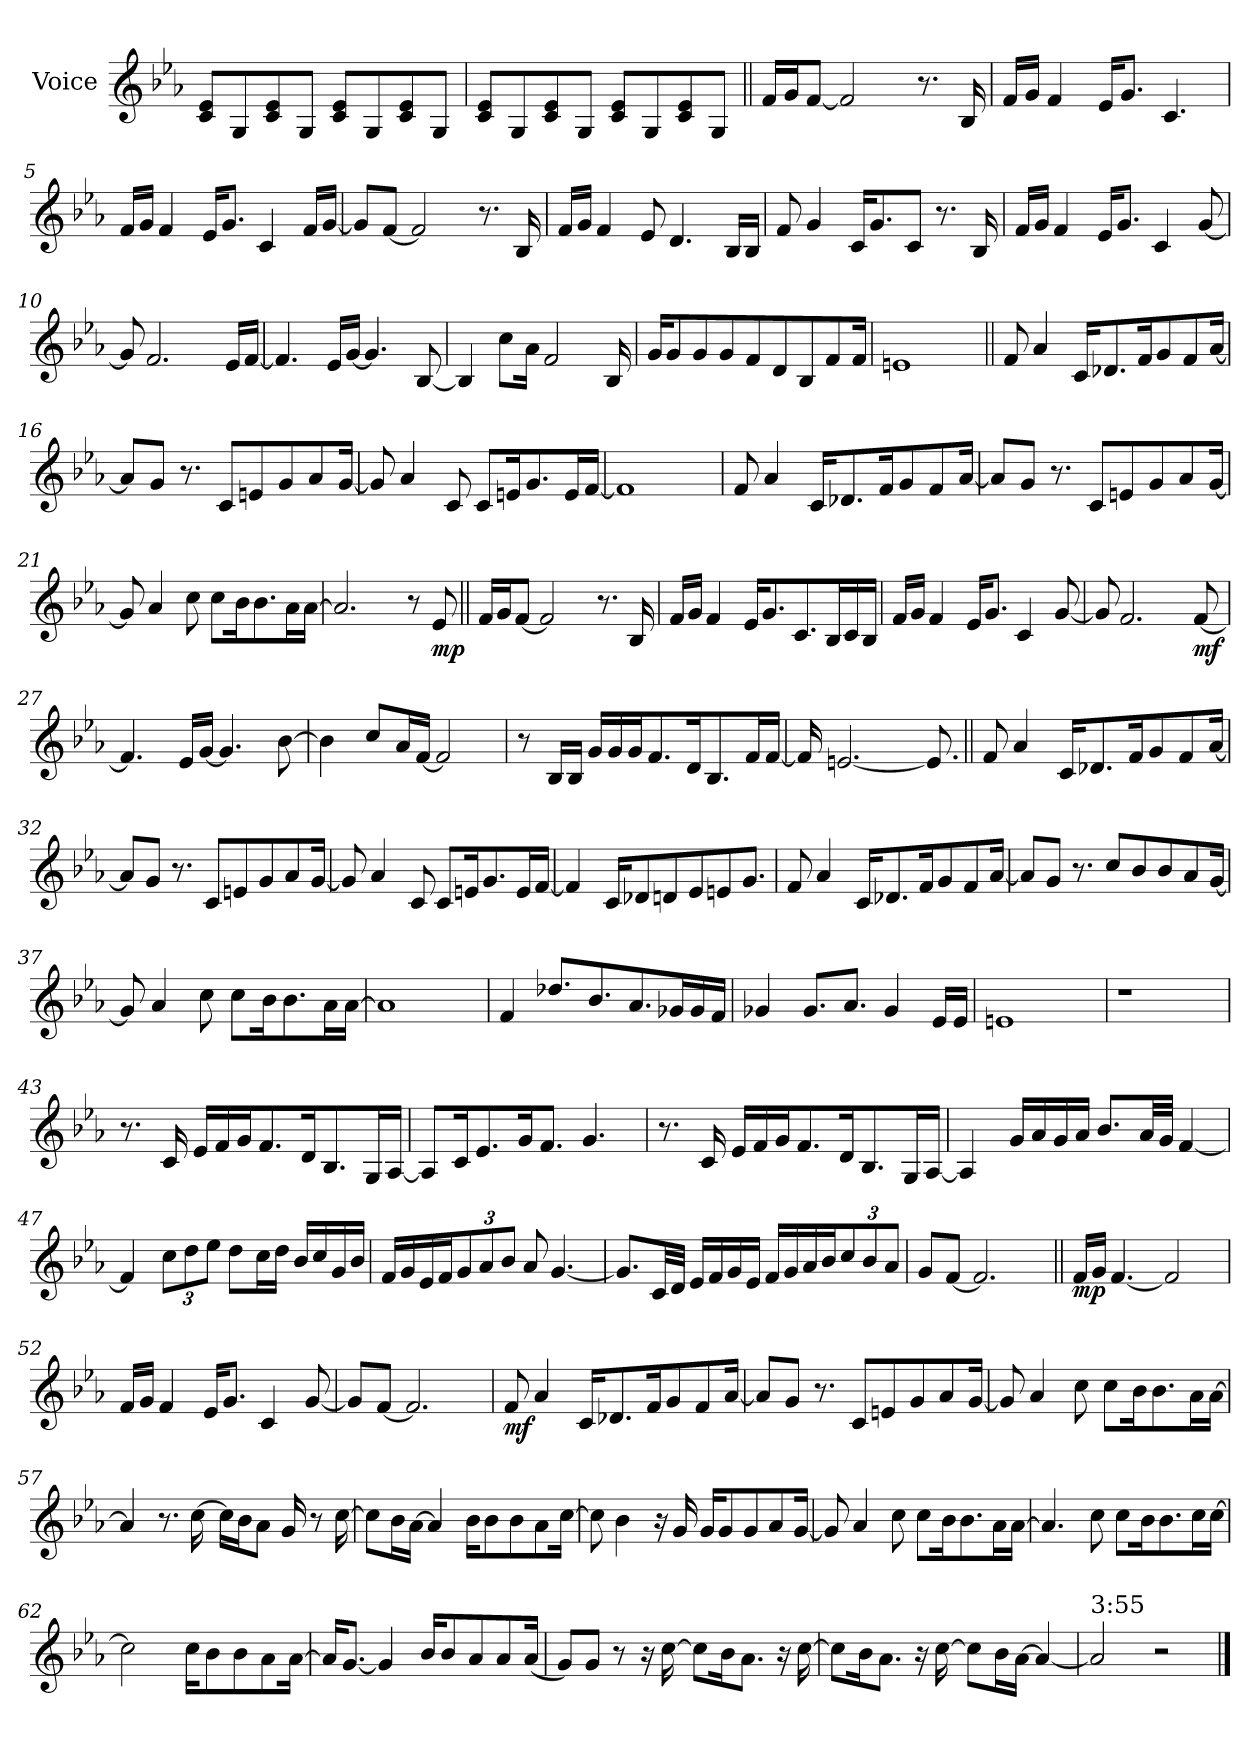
**kern	**dynam
*part1	*part1
*staff1	*staff1
*I"Voice	*
*I'Vc.	*
*clefG2	*
*k[b-e-a-]	*
=1	=1
8c!/ 8e-!/L	.
8G!/	.
8c!/ 8e-!/	.
8G!/J	.
8c!/ 8e-!/L	.
8G!/	.
8c!/ 8e-!/	.
8G!/J	.
=2	=2
8c!/ 8e-!/L	.
8G!/	.
8c!/ 8e-!/	.
8G!/J	.
8c!/ 8e-!/L	.
8G!/	.
8c!/ 8e-!/	.
8G!/J	.
=3||	=3||
16f/LL	.
16g/J	.
[8f/J	.
2f/]	.
8.r	.
16B-/	.
=4	=4
16f/LL	.
16g/JJ	.
4f/	.
16e-/KL	.
8.g/J	.
4.c/	.
=5	=5
16f/LL	.
16g/JJ	.
4f/	.
16e-/KL	.
8.g/J	.
4c/	.
16f/LL	.
[16g/JJ	.
=6	=6
8g/L]	.
[8f/J	.
2f/]	.
8.r	.
16B-/	.
=7	=7
16f/LL	.
16g/JJ	.
4f/	.
8e-/	.
4.d/	.
16B-/LL	.
16B-/JJ	.
=8	=8
8f/	.
4g/	.
16c/KL	.
8.g/	.
8c/J	.
8.r	.
16B-/	.
=9	=9
16f/LL	.
16g/JJ	.
4f/	.
16e-/KL	.
8.g/J	.
4c/	.
[8g/	.
=10	=10
8g/]	.
2.f/	.
16e-/LL	.
[16f/JJ	.
=11	=11
4.f/]	.
16e-/LL	.
[16g/JJ	.
4.g/]	.
[8B-/	.
=12	=12
4B-/]	.
8cc\L	.
16a-\Jk	.
2f/	.
16B-/	.
=13	=13
16g/KL	.
8g/	.
8g/	.
8g/	.
8f/	.
8d/	.
8B-/	.
8f/	.
16f/Jk	.
=14	=14
1en	.
=15||	=15||
8f/	.
4a-/	.
16c/KL	.
8.d-X/	.
16f/K	.
8g/	.
8f/	.
[16a-/Jk	.
=16	=16
8a-/L]	.
8g/J	.
8.r	.
8c/L	.
8en/	.
8g/	.
8a-/	.
[16g/Jk	.
=17	=17
8g/]	.
4a-/	.
8c/	.
8c/L	.
16en/K	.
8.g/	.
16e/L	.
[16f/JJ	.
=18	=18
1f]	.
=19	=19
8f/	.
4a-/	.
16c/KL	.
8.d-X/	.
16f/K	.
8g/	.
8f/	.
[16a-/Jk	.
=20	=20
8a-/L]	.
8g/J	.
8.r	.
8c/L	.
8en/	.
8g/	.
8a-/	.
[16g/Jk	.
=21	=21
8g/]	.
4a-/	.
8cc\	.
8cc\L	.
16b-\K	.
8.b-\	.
16a-\L	.
[16a-\JJ	.
=22	=22
2.a-/]	.
8r	.
!	!LO:DY:b
8e-/	mp
=23||	=23||
16f/LL	.
16g/J	.
[8f/J	.
2f/]	.
8.r	.
16B-/	.
=24	=24
16f/LL	.
16g/JJ	.
4f/	.
16e-/KL	.
8.g/	.
8.c/	.
16B-/L	.
16c/	.
16B-/JJ	.
=25	=25
16f/LL	.
16g/JJ	.
4f/	.
16e-/KL	.
8.g/J	.
4c/	.
[8g/	.
=26	=26
8g/]	.
2.f/	.
!	!LO:DY:b
[8f/	mf
=27	=27
4.f/]	.
16e-/LL	.
[16g/JJ	.
4.g/]	.
[8b-\	.
=28	=28
4b-\]	.
8cc/L	.
16a-/L	.
[16f/JJ	.
2f/]	.
=29	=29
8r	.
16B-/LL	.
16B-/JJ	.
16g/LL	.
16g/	.
16g/J	.
8.f/	.
16d/K	.
8.B-/	.
16f/L	.
[16f/JJ	.
=30	=30
16f/]	.
[2.en/	.
8.e/]	.
=31||	=31||
8f/	.
4a-/	.
16c/KL	.
8.d-X/	.
16f/K	.
8g/	.
8f/	.
[16a-/Jk	.
=32	=32
8a-/L]	.
8g/J	.
8.r	.
8c/L	.
8en/	.
8g/	.
8a-/	.
[16g/Jk	.
=33	=33
8g/]	.
4a-/	.
8c/	.
8c/L	.
16en/K	.
8.g/	.
16e/L	.
[16f/JJ	.
=34	=34
4f/]	.
16c/KL	.
8d-X/	.
8dn/	.
8e-/	.
8en/	.
8.g/J	.
=35	=35
8f/	.
4a-/	.
16c/KL	.
8.d-X/	.
16f/K	.
8g/	.
8f/	.
[16a-/Jk	.
=36	=36
8a-/L]	.
8g/J	.
8.r	.
8cc/L	.
8b-/	.
8b-/	.
8a-/	.
[16g/Jk	.
=37	=37
8g/]	.
4a-/	.
8cc\	.
8cc\L	.
16b-\K	.
8.b-\	.
16a-\L	.
[16a-\JJ	.
=38	=38
1a-]	.
=39	=39
4f/	.
8.dd-X/L	.
8.b-/	.
8.a-/	.
16g-X/L	.
16g-/	.
16f/JJ	.
=40	=40
4g-X/	.
8.g-/L	.
8.a-/J	.
4g-/	.
16e-/LL	.
16e-/JJ	.
=41	=41
1en	.
=42	=42
1r	.
=43	=43
8.r	.
16c!/	.
16e-!/LL	.
16f!/	.
16g!/J	.
8.f!/	.
16d!/K	.
8.B-!/	.
16G!/L	.
[16A-!/JJ	.
=44	=44
8A-!/L]	.
16c!/K	.
8.e-!/	.
16g!/K	.
8.f!/J	.
4.g!/	.
=45	=45
8.r	.
16c!/	.
16e-!/LL	.
16f!/	.
16g!/J	.
8.f!/	.
16d!/K	.
8.B-!/	.
16G!/L	.
[16A-!/JJ	.
=46	=46
4A-!/]	.
16g!/LL	.
16a-!/	.
16g!/	.
16a-!/JJ	.
8.b-!/L	.
32a-!/LL	.
32g!/JJJ	.
[4f!/	.
=47	=47
4f!/]	.
*Xbrackettup	*
12cc!\L	.
12dd!\	.
12ee-!\J	.
8dd!\L	.
16cc!\L	.
16dd!\JJ	.
16b-!/LL	.
16cc!/	.
16g!/	.
16b-!/JJ	.
=48	=48
16f!/LL	.
16g!/	.
16e-!/	.
16f!/J	.
12g!/	.
12a-!/	.
12b-!/J	.
8a-!/	.
[4.g!/	.
=49	=49
8.g!/L]	.
32c!/LL	.
32d!/JJJ	.
16e-!/LL	.
16f!/	.
16g!/	.
16e-!/JJ	.
16f!/LL	.
16g!/	.
16a-!/	.
16b-!/J	.
12cc!/	.
12b-!/	.
12a-!/J	.
=50	=50
8g!/L	.
[8f!/J	.
2.f!/]	.
=51||	=51||
!	!LO:DY:b
16f/LL	mp
16g/JJ	.
[4.f/	.
2f/]	.
=52	=52
16f/LL	.
16g/JJ	.
4f/	.
16e-/KL	.
8.g/J	.
4c/	.
[8g/	.
=53	=53
8g/L]	.
[8f/J	.
2.f/]	.
=54	=54
!	!LO:DY:b
8f/	mf
4a-/	.
16c/KL	.
8.d-X/	.
16f/K	.
8g/	.
8f/	.
[16a-/Jk	.
=55	=55
8a-/L]	.
8g/J	.
8.r	.
8c/L	.
8en/	.
8g/	.
8a-/	.
[16g/Jk	.
=56	=56
8g/]	.
4a-/	.
8cc\	.
8cc\L	.
16b-\K	.
8.b-\	.
16a-\L	.
[16a-\JJ	.
=57	=57
4a-/]	.
8.r	.
[16cc\	.
16cc\LL]	.
16b-\J	.
8a-\J	.
16g/	.
8r	.
[16cc\	.
=58	=58
8cc\L]	.
16b-\L	.
[16a-\JJ	.
4a-/]	.
16b-\KL	.
8b-\	.
8b-\	.
8a-\	.
[16cc\Jk	.
=59	=59
8cc\]	.
4b-\	.
16r	.
16g/	.
16g/KL	.
8g/	.
8g/	.
8a-/	.
[16g/Jk	.
=60	=60
8g/]	.
4a-/	.
8cc\	.
8cc\L	.
16b-\K	.
8.b-\	.
16a-\L	.
[16a-\JJ	.
=61	=61
4.a-/]	.
8cc\	.
8cc\L	.
16b-\K	.
8.b-\	.
16cc\L	.
[16cc\JJ	.
=62	=62
2cc\]	.
16cc\KL	.
8b-\	.
8b-\	.
8a-\	.
[16a-\Jk	.
=63	=63
16a-/KL]	.
[8.g/J	.
4g/]	.
16b-/KL	.
8b-/	.
8a-/	.
8a-/	.
(<16a-/Jk	.
=64	=64
8g/L)	.
8g/J	.
8r	.
16r	.
[16cc\	.
8cc\L]	.
16b-\K	.
8.a-\J	.
16r	.
[16cc\	.
=65	=65
8cc\L]	.
16b-\K	.
8.a-\J	.
16r	.
[16cc\	.
8cc\L]	.
16b-\L	.
[16a-\JJ	.
4a-/_	.
=66	=66
!LO:TX:a:t=3&colon;55	!
2a-/]	.
2r	.
==	==
*-	*-
